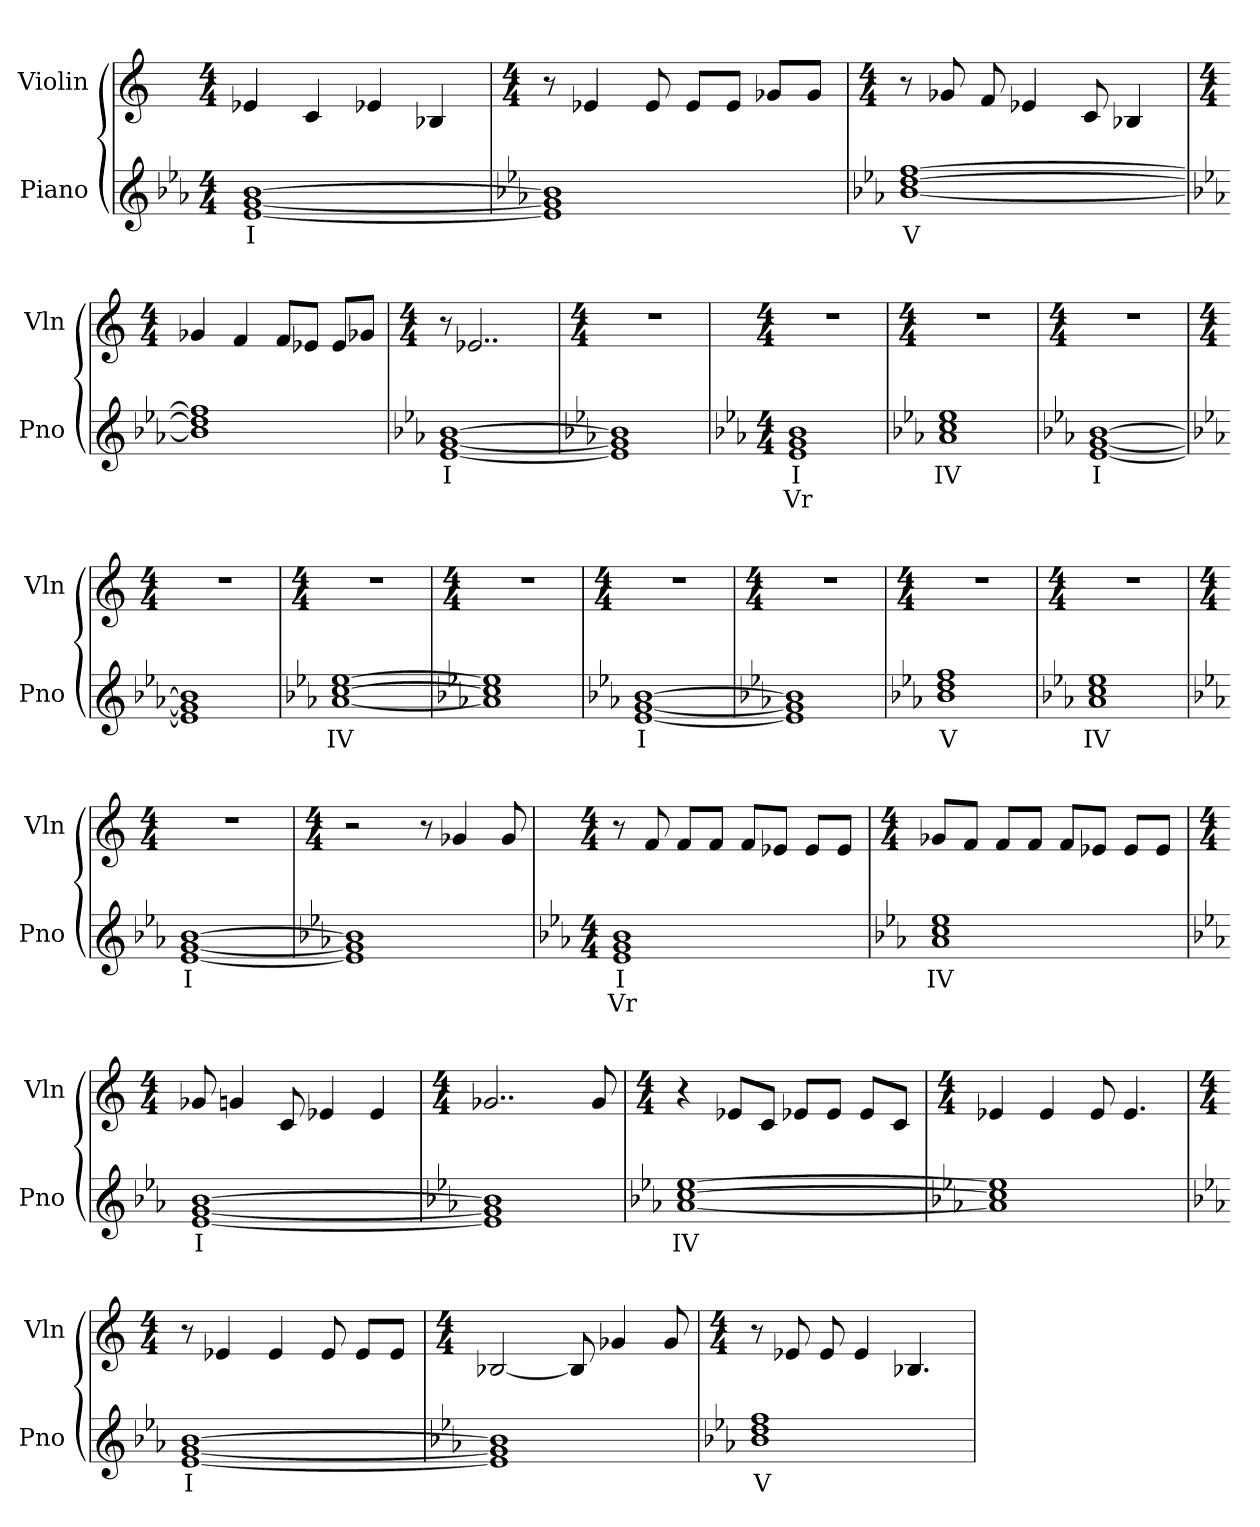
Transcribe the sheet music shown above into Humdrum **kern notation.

**kern	**text	**text	**kern
*part2	*part2	*part2	*part1
*staff2	*staff2	*staff2	*staff1
*I"Piano	*	*	*I"Violin
*I'Pno	*	*	*I'Vln
*k[b-e-a-]	*	*	*
*E-:	*	*	*
*M4/4	*	*	*M4/4
=	=	=	=
[1e- [1g [1b-	I	.	4e-X
.	.	.	4c
.	.	.	4e-X
.	.	.	4B-X
=	=	=	=
*k[b-e-a-]	*	*	*
*E-:	*	*	*
*	*	*	*M4/4
1e-] 1g] 1b-]	.	.	8r
.	.	.	4e-X
.	.	.	8e-
.	.	.	8e-L
.	.	.	8e-J
.	.	.	8g-XL
.	.	.	8g-J
=	=	=	=
*k[b-e-a-]	*	*	*
*E-:	*	*	*
*	*	*	*M4/4
[1b- [1dd [1ff	V	.	8r
.	.	.	8g-X
.	.	.	8f
.	.	.	4e-X
.	.	.	8c
.	.	.	4B-X
=	=	=	=
*k[b-e-a-]	*	*	*
*E-:	*	*	*
*	*	*	*M4/4
1b-] 1dd] 1ff]	.	.	4g-X
.	.	.	4f
.	.	.	8fL
.	.	.	8e-XJ
.	.	.	8e-L
.	.	.	8g-XJ
=	=	=	=
*k[b-e-a-]	*	*	*
*E-:	*	*	*
*	*	*	*M4/4
[1e- [1g [1b-	I	.	8r
.	.	.	2..e-X
=	=	=	=
*k[b-e-a-]	*	*	*
*E-:	*	*	*
*	*	*	*M4/4
1e-] 1g] 1b-]	.	.	1r
=	=	=	=
*k[b-e-a-]	*	*	*
*E-:	*	*	*
*M4/4	*	*	*M4/4
1e- 1g 1b-	I	Vr	1r
=	=	=	=
*k[b-e-a-]	*	*	*
*E-:	*	*	*
*	*	*	*M4/4
1a- 1cc 1ee-	IV	.	1r
=	=	=	=
*k[b-e-a-]	*	*	*
*E-:	*	*	*
*	*	*	*M4/4
[1e- [1g [1b-	I	.	1r
=	=	=	=
*k[b-e-a-]	*	*	*
*E-:	*	*	*
*	*	*	*M4/4
1e-] 1g] 1b-]	.	.	1r
=	=	=	=
*k[b-e-a-]	*	*	*
*E-:	*	*	*
*	*	*	*M4/4
[1a- [1cc [1ee-	IV	.	1r
=	=	=	=
*k[b-e-a-]	*	*	*
*E-:	*	*	*
*	*	*	*M4/4
1a-] 1cc] 1ee-]	.	.	1r
=	=	=	=
*k[b-e-a-]	*	*	*
*E-:	*	*	*
*	*	*	*M4/4
[1e- [1g [1b-	I	.	1r
=	=	=	=
*k[b-e-a-]	*	*	*
*E-:	*	*	*
*	*	*	*M4/4
1e-] 1g] 1b-]	.	.	1r
=	=	=	=
*k[b-e-a-]	*	*	*
*E-:	*	*	*
*	*	*	*M4/4
1b- 1dd 1ff	V	.	1r
=	=	=	=
*k[b-e-a-]	*	*	*
*E-:	*	*	*
*	*	*	*M4/4
1a- 1cc 1ee-	IV	.	1r
=	=	=	=
*k[b-e-a-]	*	*	*
*E-:	*	*	*
*	*	*	*M4/4
[1e- [1g [1b-	I	.	1r
=	=	=	=
*k[b-e-a-]	*	*	*
*E-:	*	*	*
*	*	*	*M4/4
1e-] 1g] 1b-]	.	.	2r
.	.	.	8r
.	.	.	4g-X
.	.	.	8g-
=	=	=	=
*k[b-e-a-]	*	*	*
*E-:	*	*	*
*M4/4	*	*	*M4/4
1e- 1g 1b-	I	Vr	8r
.	.	.	8f
.	.	.	8fL
.	.	.	8fJ
.	.	.	8fL
.	.	.	8e-XJ
.	.	.	8e-L
.	.	.	8e-J
=	=	=	=
*k[b-e-a-]	*	*	*
*E-:	*	*	*
*	*	*	*M4/4
1a- 1cc 1ee-	IV	.	8g-XL
.	.	.	8fJ
.	.	.	8fL
.	.	.	8fJ
.	.	.	8fL
.	.	.	8e-XJ
.	.	.	8e-L
.	.	.	8e-J
=	=	=	=
*k[b-e-a-]	*	*	*
*E-:	*	*	*
*	*	*	*M4/4
[1e- [1g [1b-	I	.	8g-X
.	.	.	4gn
.	.	.	8c
.	.	.	4e-X
.	.	.	4e-
=	=	=	=
*k[b-e-a-]	*	*	*
*E-:	*	*	*
*	*	*	*M4/4
1e-] 1g] 1b-]	.	.	2..g-X
.	.	.	8g-
=	=	=	=
*k[b-e-a-]	*	*	*
*E-:	*	*	*
*	*	*	*M4/4
[1a- [1cc [1ee-	IV	.	4r
.	.	.	8e-XL
.	.	.	8cJ
.	.	.	8e-XL
.	.	.	8e-J
.	.	.	8e-L
.	.	.	8cJ
=	=	=	=
*k[b-e-a-]	*	*	*
*E-:	*	*	*
*	*	*	*M4/4
1a-] 1cc] 1ee-]	.	.	4e-X
.	.	.	4e-
.	.	.	8e-
.	.	.	4.e-
=	=	=	=
*k[b-e-a-]	*	*	*
*E-:	*	*	*
*	*	*	*M4/4
[1e- [1g [1b-	I	.	8r
.	.	.	4e-X
.	.	.	4e-
.	.	.	8e-
.	.	.	8e-L
.	.	.	8e-J
=	=	=	=
*k[b-e-a-]	*	*	*
*E-:	*	*	*
*	*	*	*M4/4
1e-] 1g] 1b-]	.	.	[2B-X
.	.	.	8B-]
.	.	.	4g-X
.	.	.	8g-
=	=	=	=
*k[b-e-a-]	*	*	*
*E-:	*	*	*
*	*	*	*M4/4
1b- 1dd 1ff	V	.	8r
.	.	.	8e-X
.	.	.	8e-
.	.	.	4e-
.	.	.	4.B-X
=	=	=	=
*-	*-	*-	*-
